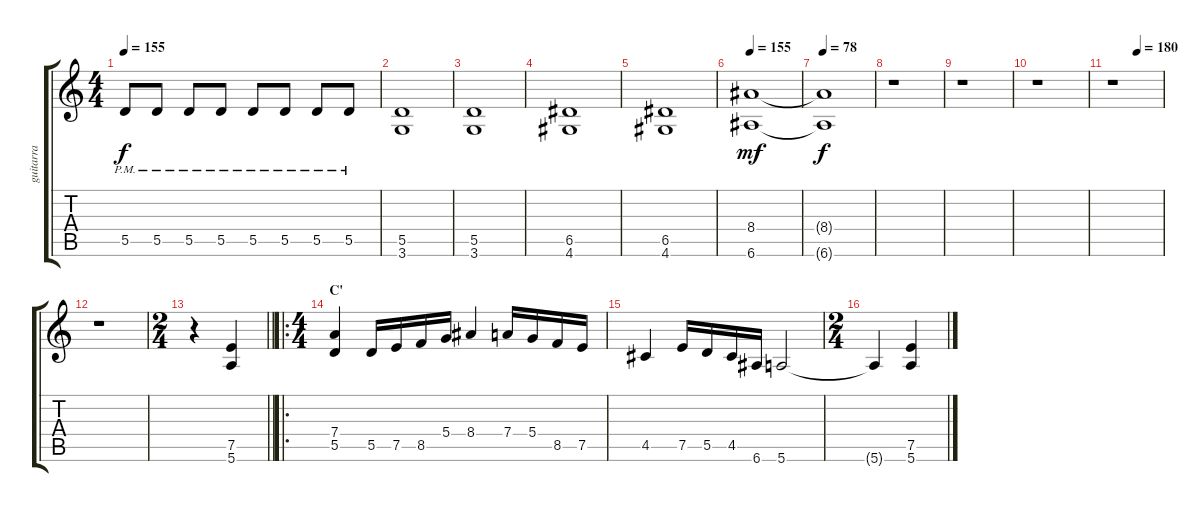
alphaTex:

\track ("guitarra" "guitarra") {instrument distortionguitar}
\staff {score tabs}
\tuning (E4 B3 G3 D3 A2 E2) {hide}
\ts (4 4)
\tempo 155
\clef g2
\ks c
5.5{pm}.8{dy f} 5.5{pm}.8 5.5{pm}.8 5.5{pm}.8 5.5{pm}.8 5.5{pm}.8 5.5{pm}.8 5.5{pm}.8 |
(5.5 3.6).1 |
(5.5 3.6).1 |
(6.5 4.6).1 |
(6.5 4.6).1 |
\tempo 155
(8.4 6.6).1{dy mf volume 10} |
\tempo 78
(8.4{t} 6.6{t}).1{dy f volume 0} |
r.1 |
r.1 |
r.1 |
\tempo (180 0.5)
r.1 |
r.1 |
\ts (2 4)
\barLineRight lightlight
r.4{volume 13 balance 12 instrument distortionguitar} (7.5 5.6).4{volume 13 balance 12 instrument distortionguitar} |
\ro
\ts (4 4)
\section ("" "C'")
(7.4 5.5).4 5.5.16 7.5.16 8.5.16 5.4.16 8.4.4 7.4.16 5.4.16 8.5.16 7.5.16 |
4.5.4 7.5.16 5.5.16 4.5.16 6.6.16 5.6.2 |
\ts (2 4)
5.6{t}.4 (7.5 5.6).4
